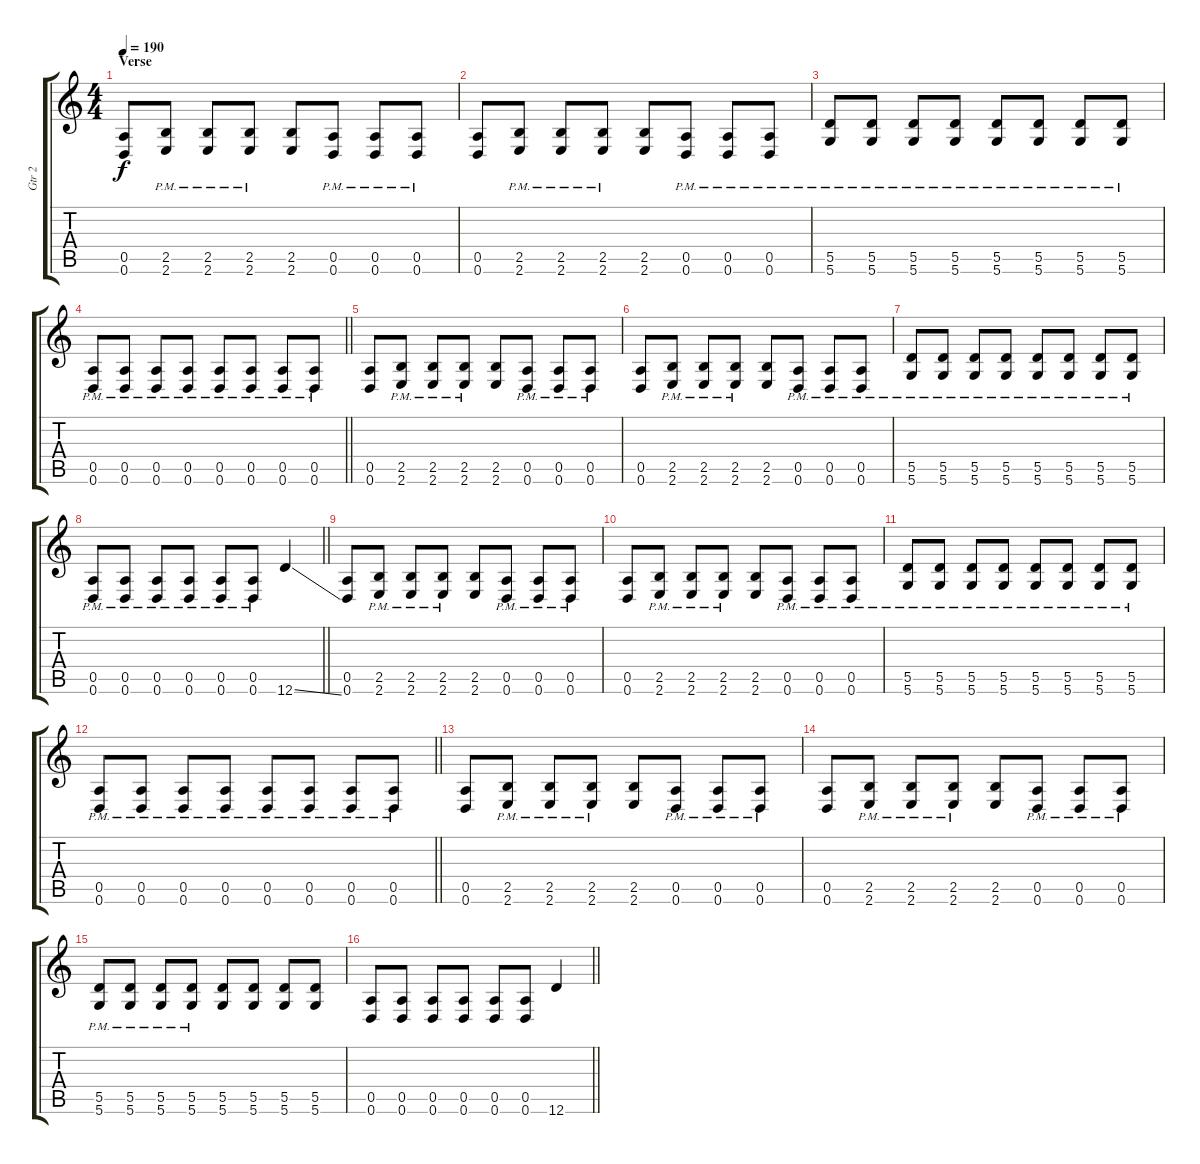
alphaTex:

\track ("Gtr 2" "Gtr 2") {instrument distortionguitar}
\staff {score tabs}
\tuning (E4 B3 G3 D3 A2 D2) {hide}
\ts (4 4)
\section ("" "Verse")
\tempo 190
\clef g2
\ks c
(0.5 0.6).8{dy f} (2.5{pm} 2.6{pm}).8 (2.5{pm} 2.6{pm}).8 (2.5{pm} 2.6{pm}).8 (2.5 2.6).8 (0.5{pm} 0.6{pm}).8 (0.5{pm} 0.6{pm}).8 (0.5{pm} 0.6{pm}).8 |
(0.5 0.6).8 (2.5{pm} 2.6{pm}).8 (2.5{pm} 2.6{pm}).8 (2.5{pm} 2.6{pm}).8 (2.5 2.6).8 (0.5{pm} 0.6{pm}).8 (0.5{pm} 0.6{pm}).8 (0.5{pm} 0.6{pm}).8 |
(5.5{pm} 5.6{pm}).8 (5.5{pm} 5.6{pm}).8 (5.5{pm} 5.6{pm}).8 (5.5{pm} 5.6{pm}).8 (5.5{pm} 5.6{pm}).8 (5.5{pm} 5.6{pm}).8 (5.5{pm} 5.6{pm}).8 (5.5{pm} 5.6{pm}).8 |
\barLineRight lightlight
(0.5{pm} 0.6{pm}).8 (0.5{pm} 0.6{pm}).8 (0.5{pm} 0.6{pm}).8 (0.5{pm} 0.6{pm}).8 (0.5{pm} 0.6{pm}).8 (0.5{pm} 0.6{pm}).8 (0.5{pm} 0.6{pm}).8 (0.5{pm} 0.6{pm}).8 |
(0.5 0.6).8 (2.5{pm} 2.6{pm}).8 (2.5{pm} 2.6{pm}).8 (2.5{pm} 2.6{pm}).8 (2.5 2.6).8 (0.5{pm} 0.6{pm}).8 (0.5{pm} 0.6{pm}).8 (0.5{pm} 0.6{pm}).8 |
(0.5 0.6).8 (2.5{pm} 2.6{pm}).8 (2.5{pm} 2.6{pm}).8 (2.5{pm} 2.6{pm}).8 (2.5 2.6).8 (0.5{pm} 0.6{pm}).8 (0.5{pm} 0.6{pm}).8 (0.5{pm} 0.6{pm}).8 |
(5.5{pm} 5.6{pm}).8 (5.5{pm} 5.6{pm}).8 (5.5{pm} 5.6{pm}).8 (5.5{pm} 5.6{pm}).8 (5.5{pm} 5.6{pm}).8 (5.5{pm} 5.6{pm}).8 (5.5{pm} 5.6{pm}).8 (5.5{pm} 5.6{pm}).8 |
\barLineRight lightlight
(0.5{pm} 0.6{pm}).8 (0.5{pm} 0.6{pm}).8 (0.5{pm} 0.6{pm}).8 (0.5{pm} 0.6{pm}).8 (0.5{pm} 0.6{pm}).8 (0.5{pm} 0.6{pm}).8 12.6{ss}.4 |
(0.5 0.6).8 (2.5{pm} 2.6{pm}).8 (2.5{pm} 2.6{pm}).8 (2.5{pm} 2.6{pm}).8 (2.5 2.6).8 (0.5{pm} 0.6{pm}).8 (0.5{pm} 0.6{pm}).8 (0.5{pm} 0.6{pm}).8 |
(0.5 0.6).8 (2.5{pm} 2.6{pm}).8 (2.5{pm} 2.6{pm}).8 (2.5{pm} 2.6{pm}).8 (2.5 2.6).8 (0.5{pm} 0.6{pm}).8 (0.5{pm} 0.6{pm}).8 (0.5{pm} 0.6{pm}).8 |
(5.5{pm} 5.6{pm}).8 (5.5{pm} 5.6{pm}).8 (5.5{pm} 5.6{pm}).8 (5.5{pm} 5.6{pm}).8 (5.5{pm} 5.6{pm}).8 (5.5{pm} 5.6{pm}).8 (5.5{pm} 5.6{pm}).8 (5.5{pm} 5.6{pm}).8 |
\barLineRight lightlight
(0.5{pm} 0.6{pm}).8 (0.5{pm} 0.6{pm}).8 (0.5{pm} 0.6{pm}).8 (0.5{pm} 0.6{pm}).8 (0.5{pm} 0.6{pm}).8 (0.5{pm} 0.6{pm}).8 (0.5{pm} 0.6{pm}).8 (0.5{pm} 0.6{pm}).8 |
(0.5 0.6).8 (2.5{pm} 2.6{pm}).8 (2.5{pm} 2.6{pm}).8 (2.5{pm} 2.6{pm}).8 (2.5 2.6).8 (0.5{pm} 0.6{pm}).8 (0.5{pm} 0.6{pm}).8 (0.5{pm} 0.6{pm}).8 |
(0.5 0.6).8 (2.5{pm} 2.6{pm}).8 (2.5{pm} 2.6{pm}).8 (2.5{pm} 2.6{pm}).8 (2.5 2.6).8 (0.5{pm} 0.6{pm}).8 (0.5{pm} 0.6{pm}).8 (0.5{pm} 0.6{pm}).8 |
(5.5{pm} 5.6{pm}).8 (5.5{pm} 5.6{pm}).8 (5.5{pm} 5.6{pm}).8 (5.5{pm} 5.6{pm}).8 (5.5 5.6).8 (5.5 5.6).8 (5.5 5.6).8 (5.5 5.6).8 |
\barLineRight lightlight
(0.5 0.6).8 (0.5 0.6).8 (0.5 0.6).8 (0.5 0.6).8 (0.5 0.6).8 (0.5 0.6).8 12.6{ss}.4
